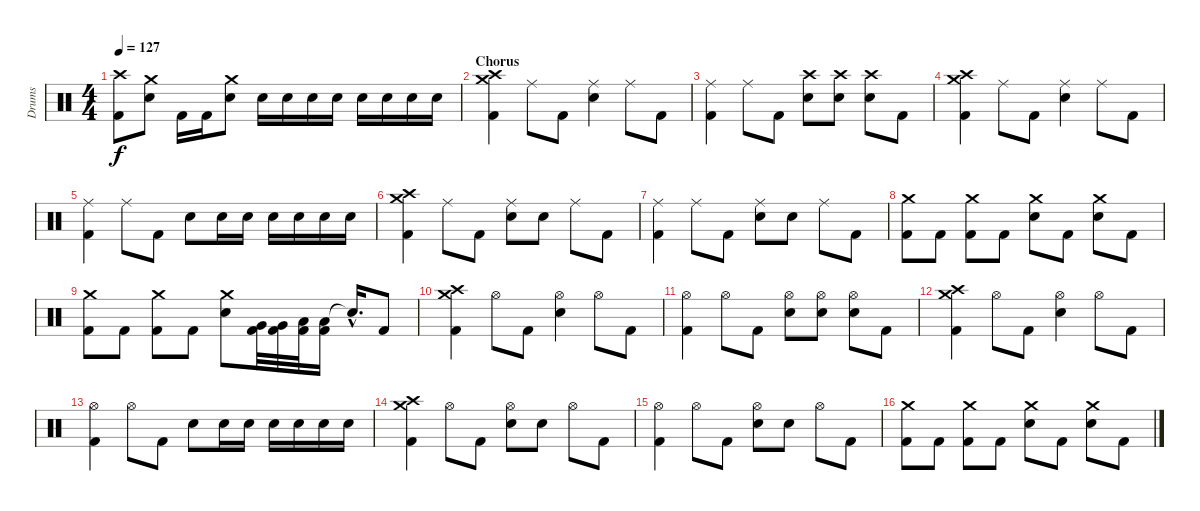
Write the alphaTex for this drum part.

\track ("Drums" "Drums") {instrument percussion}
\staff {score}
\articulation defaults
\ts (4 4)
\tempo 127
\clef neutral
\ks c
("Crash high (hit)" "Kick (hit) 2").8{dy f} ("Crash medium (hit)" "Electric Snare (hit)").8 "Kick (hit) 2".16 "Kick (hit) 2".16 ("Crash medium (hit)" "Electric Snare (hit)").8 "Electric Snare (hit)".16 "Electric Snare (hit)".16 "Electric Snare (hit)".16 "Electric Snare (hit)".16 "Electric Snare (hit)".16 "Electric Snare (hit)".16 "Electric Snare (hit)".16 "Electric Snare (hit)".16 |
\section ("" "Chorus")
("Crash medium (hit)" "Crash high (hit)" "Kick (hit) 2").4 "Ride (middle)".8 "Kick (hit) 2".8 ("Ride (middle)" "Electric Snare (hit)").4 "Ride (middle)".8 "Kick (hit) 2".8 |
("Ride (middle)" "Kick (hit) 2").4 "Ride (middle)".8 "Kick (hit) 2".8 ("Crash high (hit)" "Electric Snare (hit)").8 ("Crash high (hit)" "Electric Snare (hit)").8 ("Crash high (hit)" "Electric Snare (hit)").8 "Kick (hit) 2".8 |
("Crash medium (hit)" "Crash high (hit)" "Kick (hit) 2").4 "Ride (middle)".8 "Kick (hit) 2".8 ("Ride (middle)" "Electric Snare (hit)").4 "Ride (middle)".8 "Kick (hit) 2".8 |
("Ride (middle)" "Kick (hit) 2").4 "Ride (middle)".8 "Kick (hit) 2".8 "Electric Snare (hit)".8 "Electric Snare (hit)".16 "Electric Snare (hit)".16 "Electric Snare (hit)".16 "Electric Snare (hit)".16 "Electric Snare (hit)".16 "Electric Snare (hit)".16 |
("Crash medium (hit)" "Crash high (hit)" "Kick (hit) 2").4 "Ride (middle)".8 "Kick (hit) 2".8 ("Ride (middle)" "Electric Snare (hit)").8 "Electric Snare (hit)".8 "Ride (middle)".8 "Kick (hit) 2".8 |
("Ride (middle)" "Kick (hit) 2").4 "Ride (middle)".8 "Kick (hit) 2".8 ("Ride (middle)" "Electric Snare (hit)").8 "Electric Snare (hit)".8 "Ride (middle)".8 "Kick (hit) 2".8 |
("Crash medium (hit)" "Kick (hit) 2").8 "Kick (hit) 2".8 ("Crash medium (hit)" "Kick (hit) 2").8 "Kick (hit) 2".8 ("Crash medium (hit)" "Electric Snare (hit)").8 "Kick (hit) 2".8 ("Crash medium (hit)" "Electric Snare (hit)").8 "Kick (hit) 2".8 |
("Crash medium (hit)" "Kick (hit) 2").8 "Kick (hit) 2".8 ("Crash medium (hit)" "Kick (hit) 2").8 "Kick (hit) 2".8 ("Crash medium (hit)" "Electric Snare (hit)").8 ("Very Low Tom (hit)" "Kick (hit) 2").32 ("Very Low Tom (hit)" "Kick (hit) 2").32 ("Low Floor Tom (hit)" "Kick (hit) 2").32 ("Low Floor Tom (hit)" "Kick (hit) 2").16 "Snare (hit)"{hac t}.16{d} "Kick (hit) 2".8 |
("Crash medium (hit)" "Crash high (hit)" "Kick (hit) 2").4 "Hi-Hat (open)".8 "Kick (hit) 2".8 ("Hi-Hat (open)" "Electric Snare (hit)").4 "Hi-Hat (open)".8 "Kick (hit) 2".8 |
("Hi-Hat (open)" "Kick (hit) 2").4 "Hi-Hat (open)".8 "Kick (hit) 2".8 ("Hi-Hat (open)" "Electric Snare (hit)").8 ("Hi-Hat (open)" "Electric Snare (hit)").8 ("Hi-Hat (open)" "Electric Snare (hit)").8 "Kick (hit) 2".8 |
("Crash medium (hit)" "Crash high (hit)" "Kick (hit) 2").4 "Hi-Hat (open)".8 "Kick (hit) 2".8 ("Hi-Hat (open)" "Electric Snare (hit)").4 "Hi-Hat (open)".8 "Kick (hit) 2".8 |
("Hi-Hat (open)" "Kick (hit) 2").4 "Hi-Hat (open)".8 "Kick (hit) 2".8 "Electric Snare (hit)".8 "Electric Snare (hit)".16 "Electric Snare (hit)".16 "Electric Snare (hit)".16 "Electric Snare (hit)".16 "Electric Snare (hit)".16 "Electric Snare (hit)".16 |
("Crash medium (hit)" "Crash high (hit)" "Kick (hit) 2").4 "Hi-Hat (open)".8 "Kick (hit) 2".8 ("Hi-Hat (open)" "Electric Snare (hit)").8 "Electric Snare (hit)".8 "Hi-Hat (open)".8 "Kick (hit) 2".8 |
("Hi-Hat (open)" "Kick (hit) 2").4 "Hi-Hat (open)".8 "Kick (hit) 2".8 ("Hi-Hat (open)" "Electric Snare (hit)").8 "Electric Snare (hit)".8 "Hi-Hat (open)".8 "Kick (hit) 2".8 |
("Crash medium (hit)" "Kick (hit) 2").8 "Kick (hit) 2".8 ("Crash medium (hit)" "Kick (hit) 2").8 "Kick (hit) 2".8 ("Crash medium (hit)" "Electric Snare (hit)").8 "Kick (hit) 2".8 ("Crash medium (hit)" "Electric Snare (hit)").8 "Kick (hit) 2".8
